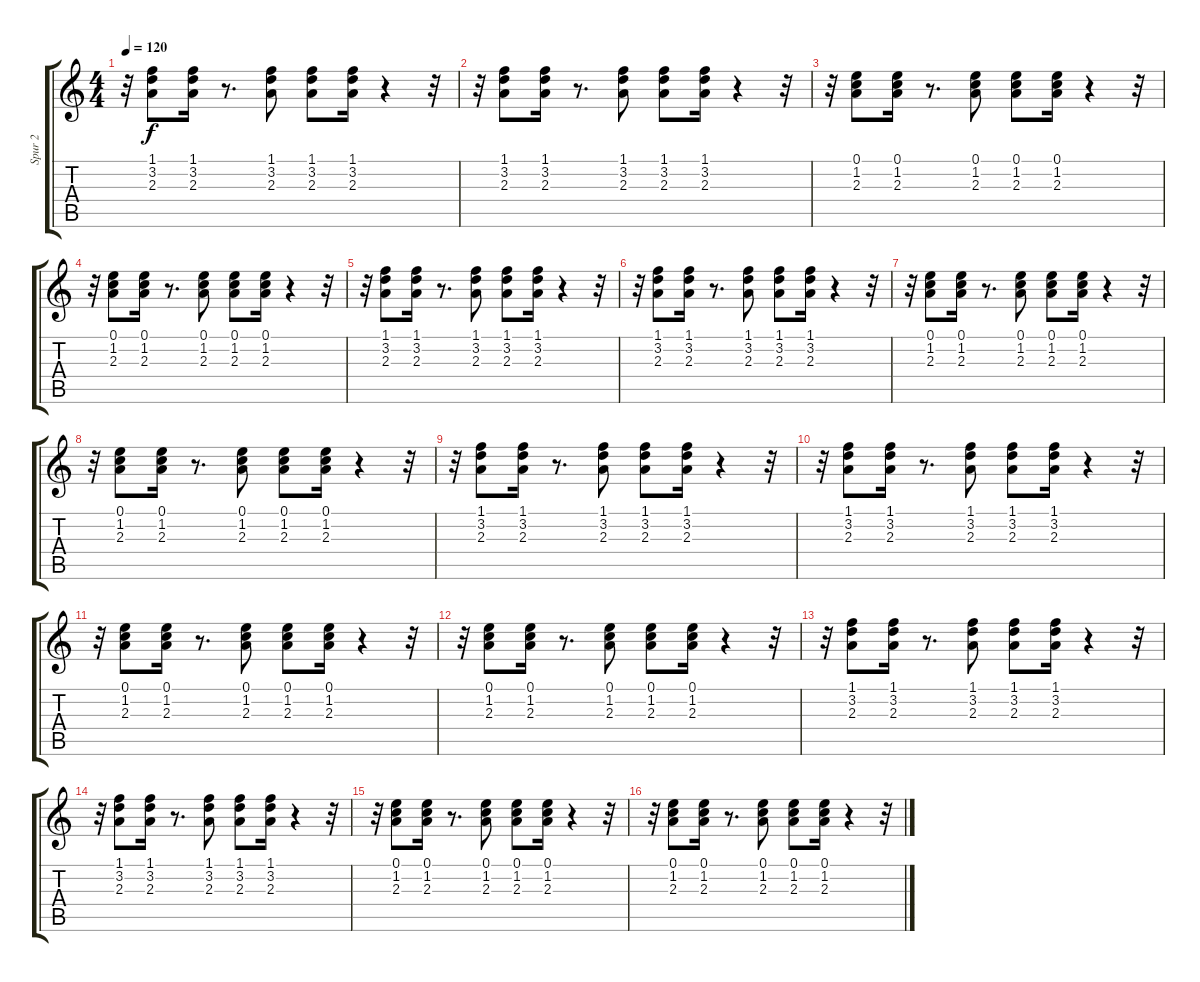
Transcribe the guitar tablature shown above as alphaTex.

\track ("Spur 2" "Spur 2") {instrument overdrivenguitar}
\staff {score tabs}
\tuning (E4 B3 G3 D3 A2 E2) {hide}
\ts (4 4)
\tempo 120
\clef g2
\ks c
r.32{dy f} (1.1 3.2 2.3).8 (1.1 3.2 2.3).16 r.8{d} (1.1 3.2 2.3).8 (1.1 3.2 2.3).8 (1.1 3.2 2.3).16 r.4 r.32 |
r.32 (1.1 3.2 2.3).8 (1.1 3.2 2.3).16 r.8{d} (1.1 3.2 2.3).8 (1.1 3.2 2.3).8 (1.1 3.2 2.3).16 r.4 r.32 |
r.32 (0.1 1.2 2.3).8 (0.1 1.2 2.3).16 r.8{d} (0.1 1.2 2.3).8 (0.1 1.2 2.3).8 (0.1 1.2 2.3).16 r.4 r.32 |
r.32 (0.1 1.2 2.3).8 (0.1 1.2 2.3).16 r.8{d} (0.1 1.2 2.3).8 (0.1 1.2 2.3).8 (0.1 1.2 2.3).16 r.4 r.32 |
r.32 (1.1 3.2 2.3).8 (1.1 3.2 2.3).16 r.8{d} (1.1 3.2 2.3).8 (1.1 3.2 2.3).8 (1.1 3.2 2.3).16 r.4 r.32 |
r.32 (1.1 3.2 2.3).8 (1.1 3.2 2.3).16 r.8{d} (1.1 3.2 2.3).8 (1.1 3.2 2.3).8 (1.1 3.2 2.3).16 r.4 r.32 |
r.32 (0.1 1.2 2.3).8 (0.1 1.2 2.3).16 r.8{d} (0.1 1.2 2.3).8 (0.1 1.2 2.3).8 (0.1 1.2 2.3).16 r.4 r.32 |
r.32 (0.1 1.2 2.3).8 (0.1 1.2 2.3).16 r.8{d} (0.1 1.2 2.3).8 (0.1 1.2 2.3).8 (0.1 1.2 2.3).16 r.4 r.32 |
r.32 (1.1 3.2 2.3).8 (1.1 3.2 2.3).16{volume 6} r.8{d} (1.1 3.2 2.3).8{volume 6} (1.1 3.2 2.3).8{volume 6} (1.1 3.2 2.3).16{volume 6} r.4 r.32 |
r.32 (1.1 3.2 2.3).8{volume 5} (1.1 3.2 2.3).16{volume 5} r.8{d} (1.1 3.2 2.3).8{volume 4} (1.1 3.2 2.3).8{volume 4} (1.1 3.2 2.3).16{volume 4} r.4 r.32 |
r.32 (0.1 1.2 2.3).8{volume 3} (0.1 1.2 2.3).16{volume 3} r.8{d} (0.1 1.2 2.3).8{volume 3} (0.1 1.2 2.3).8{volume 2} (0.1 1.2 2.3).16{volume 2} r.4 r.32 |
r.32 (0.1 1.2 2.3).8{volume 2} (0.1 1.2 2.3).16{volume 2} r.8{d} (0.1 1.2 2.3).8{volume 1} (0.1 1.2 2.3).8{volume 1} (0.1 1.2 2.3).16{volume 1} r.4 r.32 |
r.32 (1.1 3.2 2.3).8{volume 0} (1.1 3.2 2.3).16 r.8{d} (1.1 3.2 2.3).8 (1.1 3.2 2.3).8 (1.1 3.2 2.3).16 r.4 r.32 |
r.32 (1.1 3.2 2.3).8 (1.1 3.2 2.3).16 r.8{d} (1.1 3.2 2.3).8 (1.1 3.2 2.3).8 (1.1 3.2 2.3).16 r.4 r.32 |
r.32 (0.1 1.2 2.3).8 (0.1 1.2 2.3).16 r.8{d} (0.1 1.2 2.3).8 (0.1 1.2 2.3).8 (0.1 1.2 2.3).16 r.4 r.32 |
r.32 (0.1 1.2 2.3).8 (0.1 1.2 2.3).16 r.8{d} (0.1 1.2 2.3).8 (0.1 1.2 2.3).8 (0.1 1.2 2.3).16 r.4 r.32
